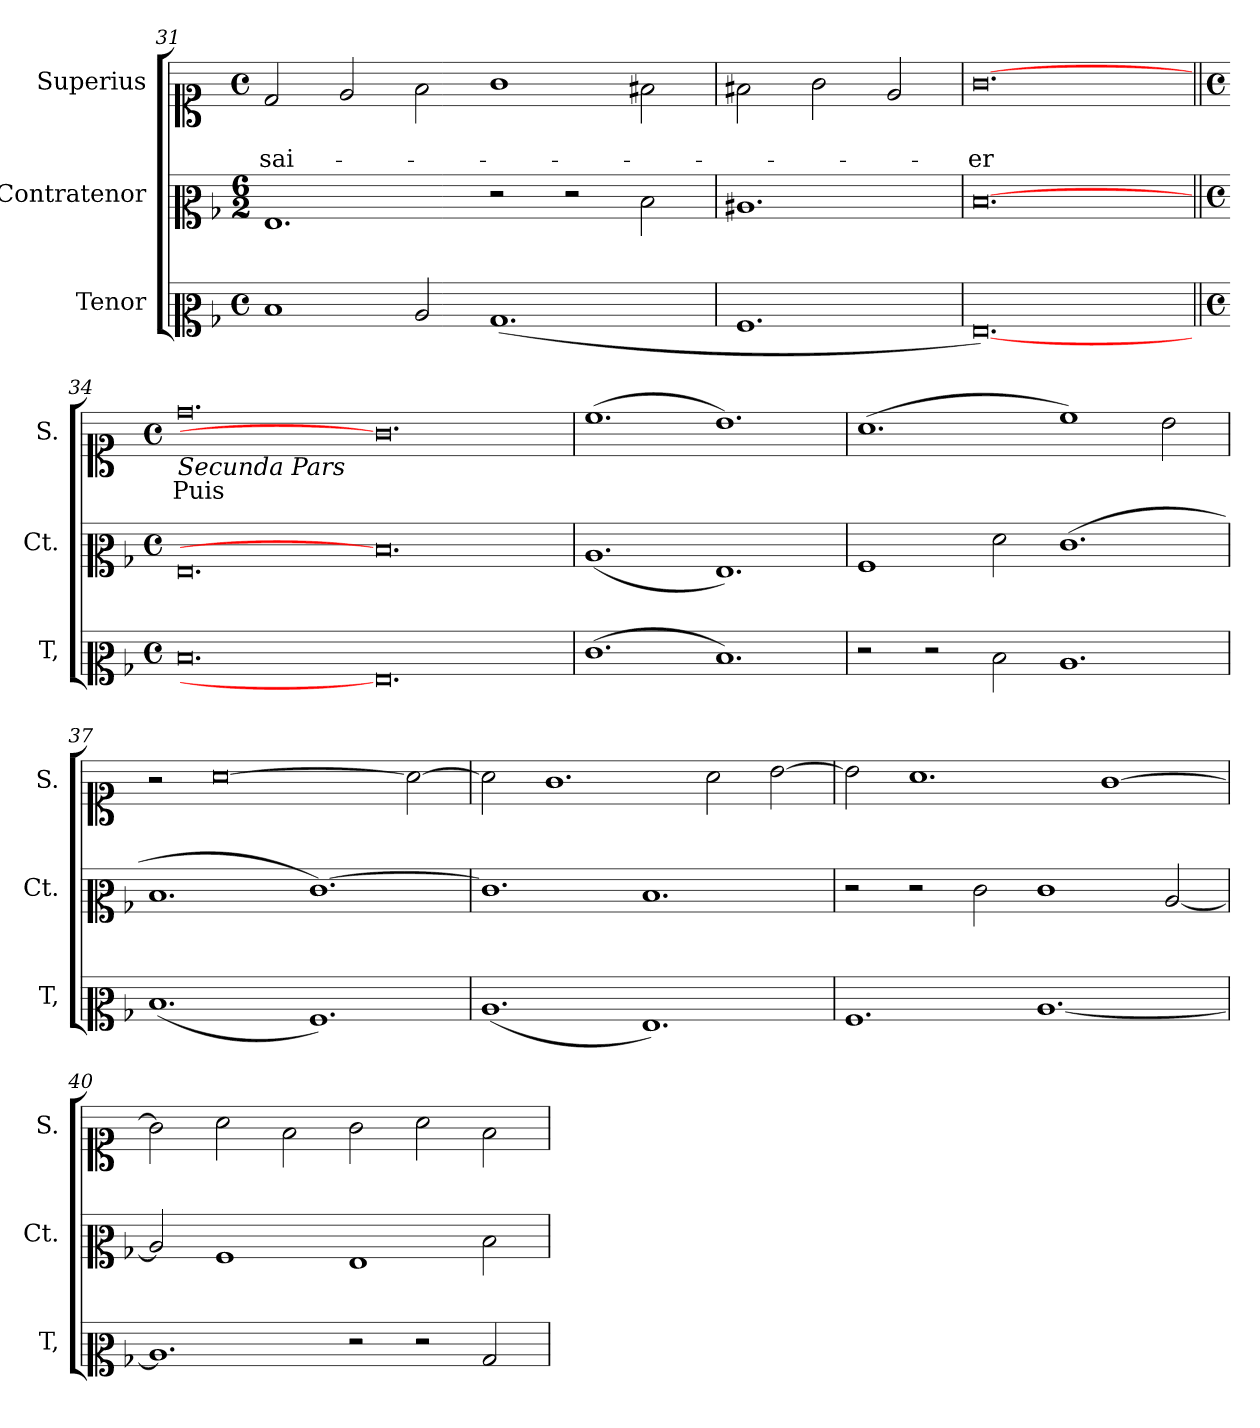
**kern	**kern	**kern	**text	**text
*part3	*part2	*part1	*part1	*part1
*staff3	*staff2	*staff1	*staff1	*staff1
*I"Tenor	*I"Contratenor	*I"Superius	*	*
*I'T,	*I'Ct.	*I'S.	*	*
!!LO:LB:g=z
*clefC2	*clefC2	*clefC1	*	*
*k[b-]	*k[b-]	*k[]	*	*
*M6/2	*M6/2	*M6/2	*	*
*met(c)	*	*met(c)	*	*
=31	=31	=31	=31	=31
!	!	!	!	!LO:LY:b
1d	1.G	2d/	.	-sai-
.	.	2e/	.	.
2c/	.	2f\	.	.
(<1.B-	2r	1g	.	.
.	2r	.	.	.
.	2d\	2f#X\	.	.
=32	=32	=32	=32	=32
1.A	1.c#X	2f#X\	.	.
.	.	2g\	.	.
.	.	2e/	.	.
=33	=33	=33	=33	=33
!	!	!	!	!LO:LY:b
[0.G/)	[0.d\	[0.g\	.	-er
=34||	=34||	=34||	=34||	=34||
*M6/2	*M6/2	*M6/2	*	*
*met(c)	*met(c)	*met(c)	*	*
!	!	!LO:TX:b:i:t=Secunda Pars	!	!
!	!	!	!LO:LY:b	!
0.d	0.G	0.dd	Puis	.
0.G/]	0.d\]	0.g\]	.	.
=35	=35	=35	=35	=35
(>1.e	(<1.c	(>1.cc	.	.
1.d)	1.G)	1.b)	.	.
=36	=36	=36	=36	=36
2r	1A	(>1.a	.	.
2r	.	.	.	.
2d\	2f\	.	.	.
1.c	(>1.e	1cc)	.	.
.	.	2b\	.	.
=37	=37	=37	=37	=37
(>1.d	1.d	2r	.	.
.	.	[0a	.	.
1.A)	[1.e)	.	.	.
.	.	2a\_	.	.
!!LO:LB:g=z
=38	=38	=38	=38	=38
(<1.c	1.e]	2a\]	.	.
.	.	1.g	.	.
1.G)	1.d	.	.	.
.	.	2a\	.	.
.	.	[2b	.	.
=39	=39	=39	=39	=39
1.A	2r	2b\]	.	.
.	2r	1.a	.	.
.	2e\	.	.	.
[1.c	1e	.	.	.
.	.	[1g	.	.
.	[2c	.	.	.
=40	=40	=40	=40	=40
1.c]	2c/]	2g\]	.	.
.	1A	2a\	.	.
.	.	2f\	.	.
2r	1G	2g\	.	.
2r	.	2a\	.	.
2B-/	2d\	2f\	.	.
=	=	=	=	=
*-	*-	*-	*-	*-
